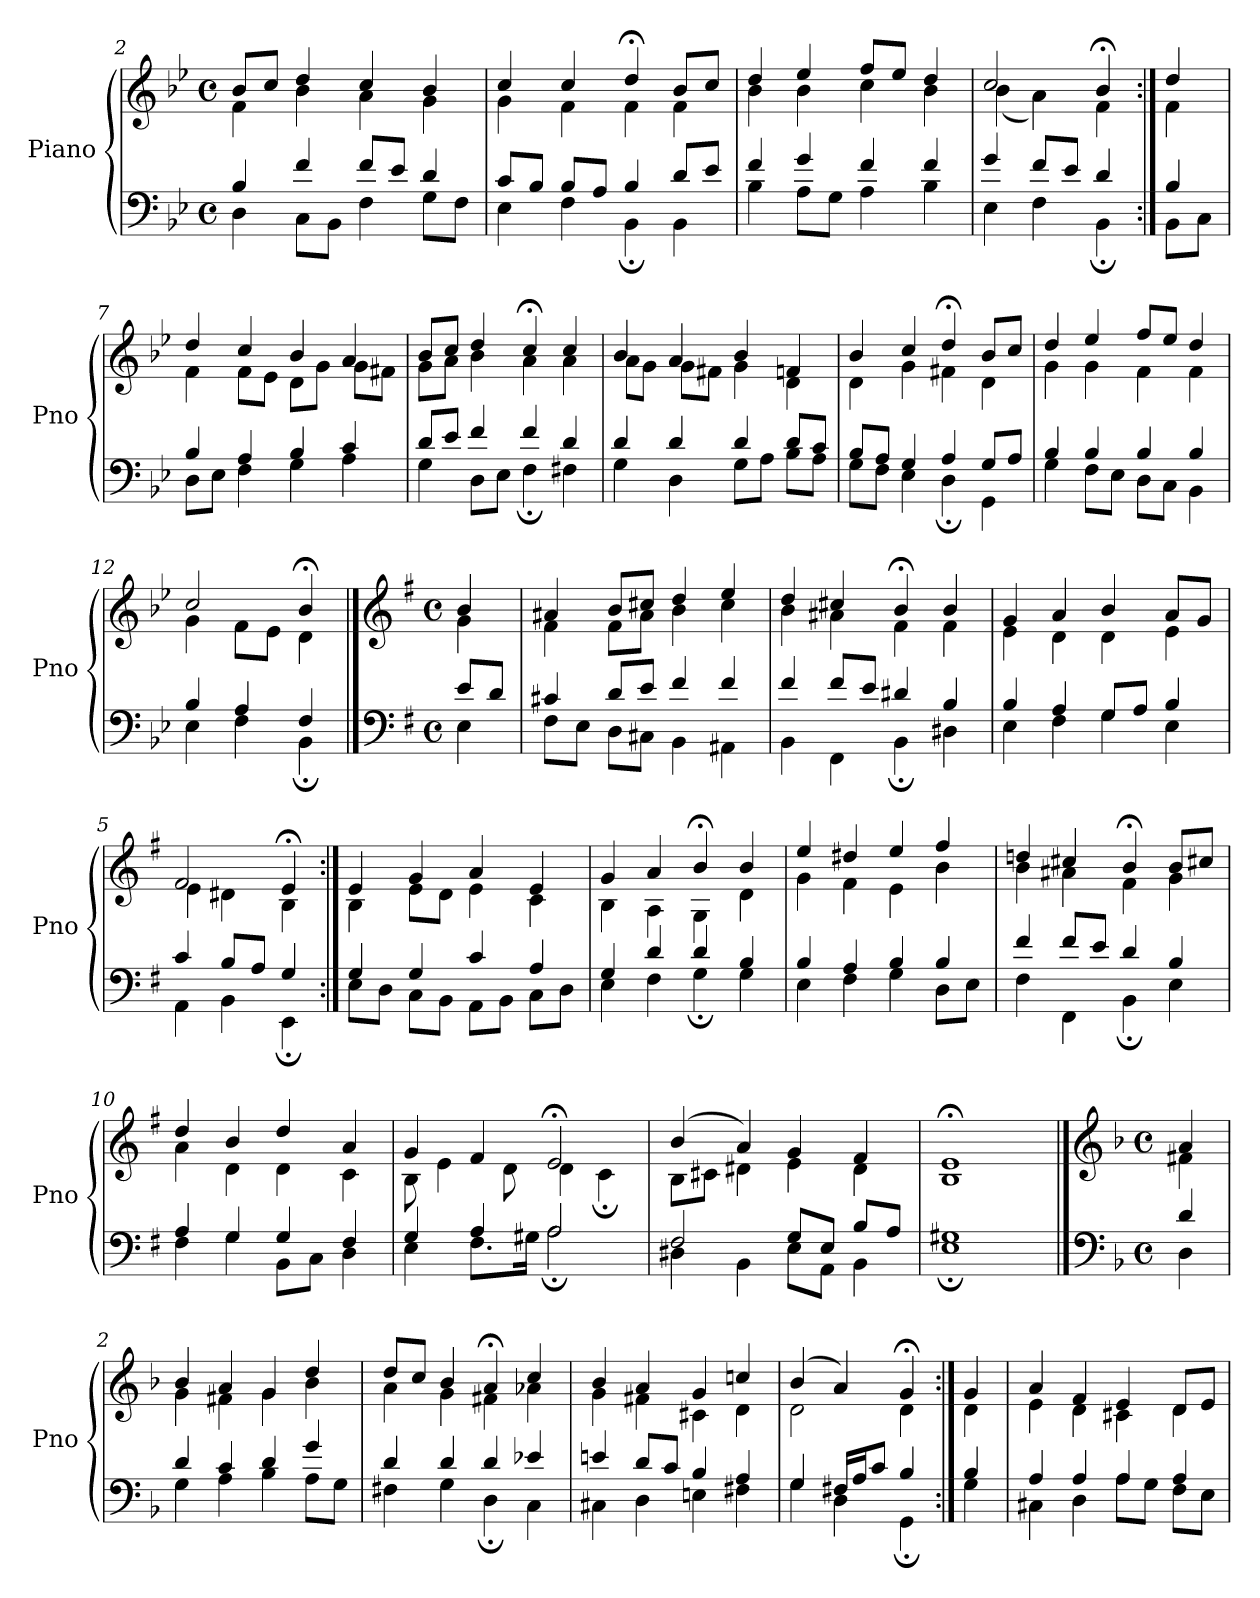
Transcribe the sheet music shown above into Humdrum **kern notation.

**kern	**kern
*part1	*part1
*staff2	*staff1
*I"Piano	*
*I'Pno	*
*clefF4	*clefG2
*k[b-e-]	*k[b-e-]
*M4/4	*M4/4
*met(c)	*met(c)
=2	=2
*^	*^
4B-/	4D\	8b-/L	4f\
.	.	8cc/J	.
4f/	8C\L	4dd/	4b-\
.	8BB-\J	.	.
8f/L	4F\	4cc/	4a\
8e-/J	.	.	.
4d/	8G\L	4b-/	4g\
.	8F\J	.	.
=3	=3	=3	=3
8c/L	4E-\	4cc/	4g\
8B-/J	.	.	.
8B-/L	4F\	4cc/	4f\
8A/J	.	.	.
4B-/	4BB-;\	4dd;</	4f\
8d/L	4BB-\	8b-/L	4f\
8e-/J	.	8cc/J	.
=4	=4	=4	=4
4f/	4B-\	4dd/	4b-\
4g/	8A\L	4ee-/	4b-\
.	8G\J	.	.
4f/	4A\	8ff/L	4cc\
.	.	8ee-/J	.
4f/	4B-\	4dd/	4b-\
=5	=5	=5	=5
4g/	4E-\	2cc/	(<4b-\
8f/L	4F\	.	4a\)
8e-/J	.	.	.
4d/	4BB-;\	4b-;</	4f\
=6:|!	=6:|!	=6:|!	=6:|!
4B-/	8BB-\L	4dd/	4f\
.	8C\J	.	.
=7	=7	=7	=7
4B-/	8D\L	4dd/	4f\
.	8E-\J	.	.
4A/	4F\	4cc/	8f\L
.	.	.	8e-\J
4B-/	4G\	4b-/	8d\L
.	.	.	8g\J
4c/	4A\	4a/	8g\L
.	.	.	8f#X\J
=8	=8	=8	=8
8d/L	4G\	8b-/L	8g\L
8e-/J	.	8cc/J	8a\J
4f/	8D\L	4dd/	4b-\
.	8E-\J	.	.
4f/	4F;\	4cc;</	4a\
4d/	4F#X\	4cc/	4a\
=9	=9	=9	=9
4d/	4G\	4b-/	8a\L
.	.	.	8g\J
4d/	4D\	4a/	8g\L
.	.	.	8f#X\J
4d/	8G\L	4b-/	4g\
.	8A\J	.	.
8d/L	8B-\L	4fn/	4d\
8c/J	8A\J	.	.
=10	=10	=10	=10
8B-/L	8G\L	4b-/	4d\
8A/J	8F\J	.	.
4G/	4E-\	4cc/	4g\
4A/	4D;\	4dd;</	4f#X\
8G/L	4GG\	8b-/L	4d\
8A/J	.	8cc/J	.
=11	=11	=11	=11
4B-/	4G\	4dd/	4g\
4B-/	8F\L	4ee-/	4g\
.	8E-\J	.	.
4B-/	8D\L	8ff/L	4f\
.	8C\J	8ee-/J	.
4B-/	4BB-\	4dd/	4f\
=12	=12	=12	=12
4B-/	4E-\	2cc/	4g\
4A/	4F\	.	8f\L
.	.	.	8e-\J
4F/	4BB-;\	4b-;</	4d\
==1	==1	==1	==1
*clefF4	*	*clefG2	*
*k[f#]	*	*k[f#]	*
*M4/4	*	*M4/4	*
*met(c)	*	*met(c)	*
8e/L	4E\	4b/	4g\
8d/J	.	.	.
=2	=2	=2	=2
4c#X/	8F#\L	4a#X/	4f#\
.	8E\J	.	.
8d/L	8D\L	8b/L	8f#\L
8e/J	8C#X\J	8cc#X/J	8a#\J
4f#/	4BB\	4dd/	4b\
4f#/	4AA#X\	4ee/	4cc#\
=3	=3	=3	=3
4f#/	4BB\	4dd/	4b\
8f#/L	4FF#\	4cc#X/	4a#X\
8e/J	.	.	.
4d#X/	4BB;\	4b;</	4f#\
4B/	4D#X\	4b/	4f#\
=4	=4	=4	=4
4B/	4E\	4g/	4e\
4A/	4F#\	4a/	4d\
8G/L	4G\	4b/	4d\
8A/J	.	.	.
4B/	4E\	8a/L	4e\
.	.	8g/J	.
=5	=5	=5	=5
4c/	4AA\	2f#/	4e\
8B/L	4BB\	.	4d#X\
8A/J	.	.	.
4G/	4EE;\	4e;</	4B\
=6:|!	=6:|!	=6:|!	=6:|!
4G/	8E\L	4e/	4B\
.	8D\J	.	.
4G/	8C\L	4g/	8e\L
.	8BB\J	.	8d\J
4c/	8AA\L	4a/	4e\
.	8BB\J	.	.
4A/	8C\L	4e/	4c\
.	8D\J	.	.
=7	=7	=7	=7
4G/	4E\	4g/	4B\
4d/	4F#\	4a/	4A\
4d/	4G;\	4b;</	4G\
4B/	4G\	4b/	4d\
=8	=8	=8	=8
4B/	4E\	4ee/	4g\
4A/	4F#\	4dd#X/	4f#\
4B/	4G\	4ee/	4e\
4B/	8D\L	4ff#/	4b\
.	8E\J	.	.
=9	=9	=9	=9
4f#/	4F#\	4ddn/	4b\
8f#/L	4FF#\	4cc#X/	4a#X\
8e/J	.	.	.
4d/	4BB;\	4b;</	4f#\
4B/	4E\	8b/L	4g\
.	.	8cc#X/J	.
=10	=10	=10	=10
4A/	4F#\	4dd/	4a\
4G/	4G\	4b/	4d\
4G/	8BB\L	4dd/	4d\
.	8C\J	.	.
4F#/	4D\	4a/	4c\
=11	=11	=11	=11
4G/	4E\	4g/	8B\
.	.	.	4e\
4A/	8.F#\L	4f#/	.
.	.	.	8d\
.	16G#X\Jk	.	.
2A/	2A;\	2e;</	4d\
.	.	.	4c;\
=12	=12	=12	=12
2F#/	4D#X\	(>4b/	8B\L
.	.	.	8c#X\J
.	4BB\	4a/)	4d#X\
8G/L	8E\L	4g/	4e\
8E/J	8AA\J	.	.
8B/L	4BB\	4f#/	4d#\
8A/J	.	.	.
=13	=13	=13	=13
1G#X	1E;	1e;<	1B
==1	==1	==1	==1
*clefF4	*	*clefG2	*
*k[b-]	*	*k[b-]	*
*M4/4	*	*M4/4	*
*met(c)	*	*met(c)	*
4d/	4D\	4a/	4f#X\
=2	=2	=2	=2
4d/	4G\	4b-/	4g\
4c/	4A\	4a/	4f#X\
4d/	4B-\	4g/	4g\
4g/	8A\L	4dd/	4b-\
.	8G\J	.	.
=3	=3	=3	=3
4d/	4F#X\	8dd/L	4a\
.	.	8cc/J	.
4d/	4G\	4b-/	4g\
4d/	4D;\	4a;</	4f#X\
4e-X/	4C\	4cc/	4a-X\
=4	=4	=4	=4
4en/	4C#X\	4b-/	4g\
8d/L	4D\	4a/	4f#X\
8c/J	.	.	.
4B-/	4En\	4g/	4c#X\
4A/	4F#X\	4ccn/	4d\
=5	=5	=5	=5
4G/	4G\	(>4b-/	2d\
16F#X/LL	4D\	4a/)	.
16A/J	.	.	.
8c/J	.	.	.
4B-/	4GG;\	4g;</	4d\
=6:|!	=6:|!	=6:|!	=6:|!
4B-/	4G\	4g/	4d\
=7	=7	=7	=7
4A/	4C#X\	4a/	4e\
4A/	4D\	4f/	4d\
4A/	8A\L	4e/	4c#X\
.	8G\J	.	.
4A/	8F\L	8d/L	4d\
.	8E\J	8e/J	.
*v	*v	*	*
*	*v	*v
=	=
*-	*-
